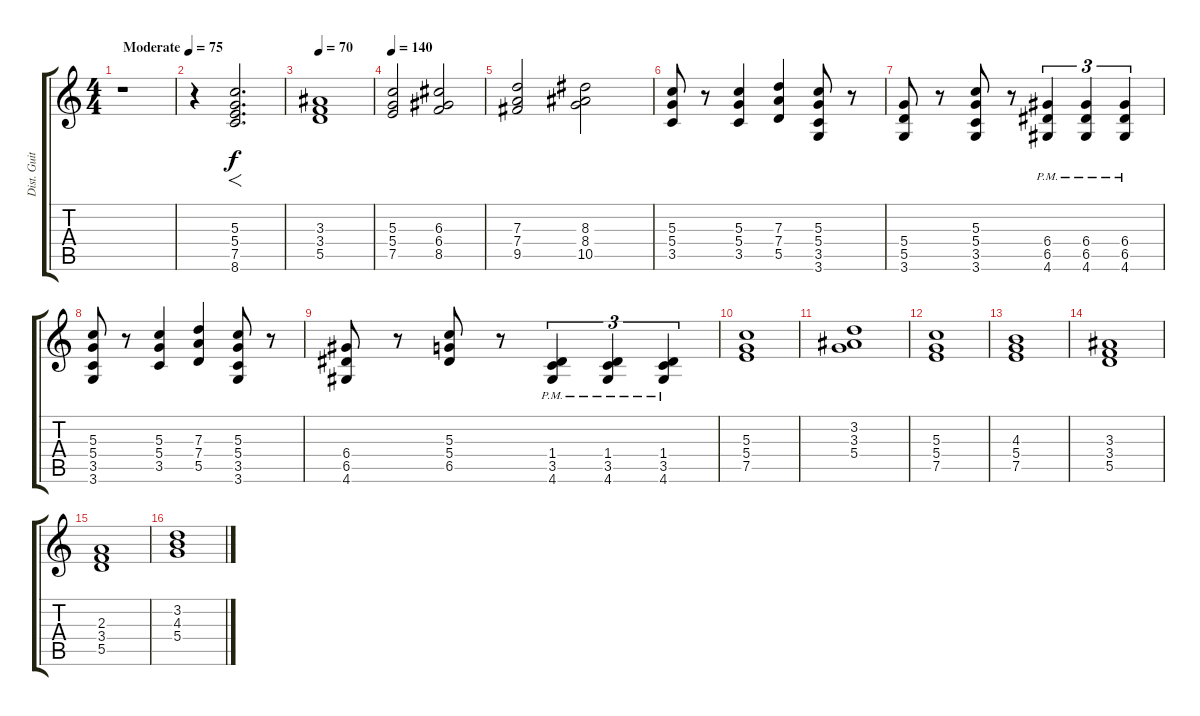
\track ("Dist. Guitar 2" "Dist. Guit") {instrument distortionguitar}
\staff {score tabs}
\tuning (E4 B3 G3 D3 A2 E2) {hide}
\ts (4 4)
\tempo (75 "Moderate")
\clef g2
\ks c
r.1{dy f instrument distortionguitar} |
r.4 (5.3 5.4 7.5 8.6).2{f d} |
\tempo 70
(3.3 3.4 5.5).1 |
\tempo 140
(5.3 5.4 7.5).2 (6.3 6.4 8.5).2 |
(7.3 7.4 9.5).2 (8.3 8.4 10.5).2 |
(5.3 5.4 3.5).8 r.8 (5.3 5.4 3.5).4 (7.3 7.4 5.5).4 (5.3 5.4 3.5 3.6).8 r.8 |
(5.4 5.5 3.6).8 r.8 (5.3 5.4 3.5 3.6).8 r.8 (6.4{pm} 6.5{pm} 4.6{pm}).4{tu (3 2)} (6.4{pm} 6.5{pm} 4.6{pm}).4{tu (3 2)} (6.4{pm} 6.5{pm} 4.6{pm}).4{tu (3 2)} |
(5.3 5.4 3.5 3.6).8 r.8 (5.3 5.4 3.5).4 (7.3 7.4 5.5).4 (5.3 5.4 3.5 3.6).8 r.8 |
(6.4 6.5 4.6).8 r.8 (5.3 5.4 6.5).8 r.8 (1.4{pm} 3.5{pm} 4.6{pm}).4{tu (3 2)} (1.4{pm} 3.5{pm} 4.6{pm}).4{tu (3 2)} (1.4{pm} 3.5{pm} 4.6{pm}).4{tu (3 2)} |
(5.3 5.4 7.5).1 |
(3.2 3.3 5.4).1 |
(5.3 5.4 7.5).1 |
(4.3 5.4 7.5).1 |
(3.3 3.4 5.5).1 |
(2.3 3.4 5.5).1 |
(3.2 4.3 5.4).1
